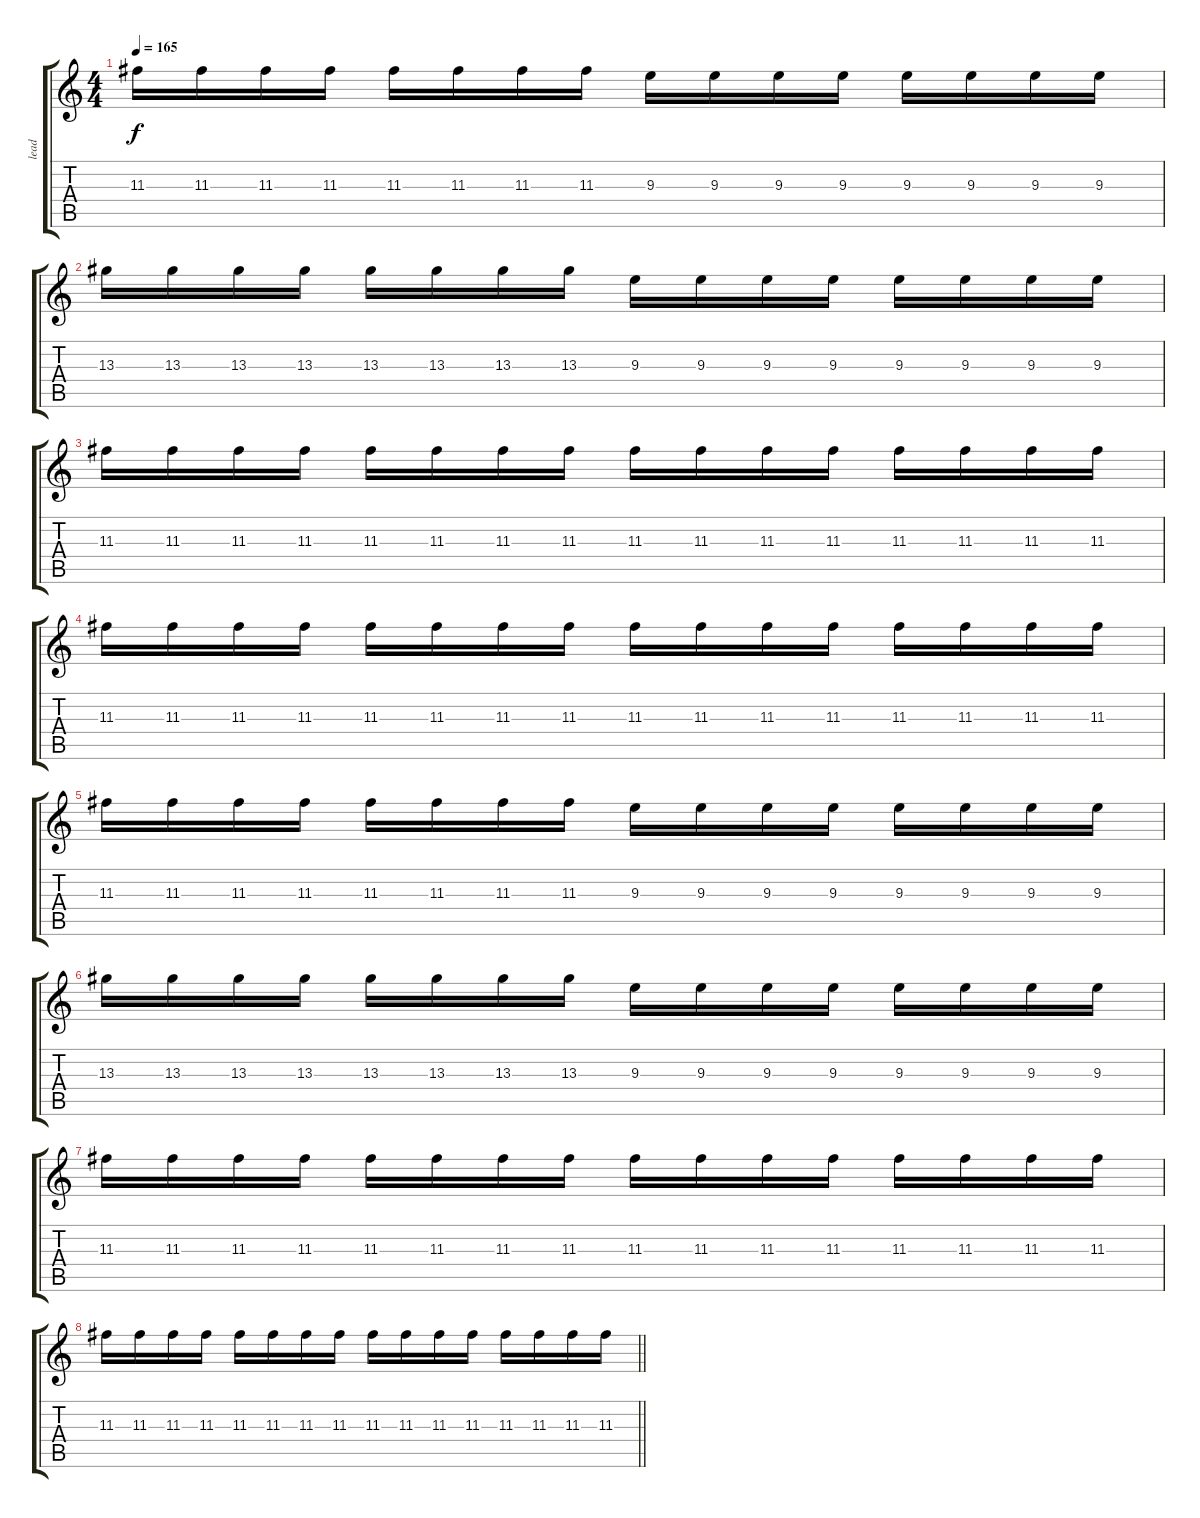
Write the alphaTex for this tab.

\track ("lead" "lead") {instrument distortionguitar}
\staff {score tabs}
\tuning (E4 B3 G3 D3 A2 E2) {hide}
\ts (4 4)
\tempo 165
\clef g2
\ks c
11.3.16{dy f} 11.3.16 11.3.16 11.3.16 11.3.16 11.3.16 11.3.16 11.3.16 9.3.16 9.3.16 9.3.16 9.3.16 9.3.16 9.3.16 9.3.16 9.3.16 |
13.3.16 13.3.16 13.3.16 13.3.16 13.3.16 13.3.16 13.3.16 13.3.16 9.3.16 9.3.16 9.3.16 9.3.16 9.3.16 9.3.16 9.3.16 9.3.16 |
11.3.16 11.3.16 11.3.16 11.3.16 11.3.16 11.3.16 11.3.16 11.3.16 11.3.16 11.3.16 11.3.16 11.3.16 11.3.16 11.3.16 11.3.16 11.3.16 |
11.3.16 11.3.16 11.3.16 11.3.16 11.3.16 11.3.16 11.3.16 11.3.16 11.3.16 11.3.16 11.3.16 11.3.16 11.3.16 11.3.16 11.3.16 11.3.16 |
11.3.16 11.3.16 11.3.16 11.3.16 11.3.16 11.3.16 11.3.16 11.3.16 9.3.16 9.3.16 9.3.16 9.3.16 9.3.16 9.3.16 9.3.16 9.3.16 |
13.3.16 13.3.16 13.3.16 13.3.16 13.3.16 13.3.16 13.3.16 13.3.16 9.3.16 9.3.16 9.3.16 9.3.16 9.3.16 9.3.16 9.3.16 9.3.16 |
11.3.16 11.3.16 11.3.16 11.3.16 11.3.16 11.3.16 11.3.16 11.3.16 11.3.16 11.3.16 11.3.16 11.3.16 11.3.16 11.3.16 11.3.16 11.3.16 |
\barLineRight lightlight
11.3.16 11.3.16 11.3.16 11.3.16 11.3.16 11.3.16 11.3.16 11.3.16 11.3.16 11.3.16 11.3.16 11.3.16 11.3.16 11.3.16 11.3.16 11.3.16
